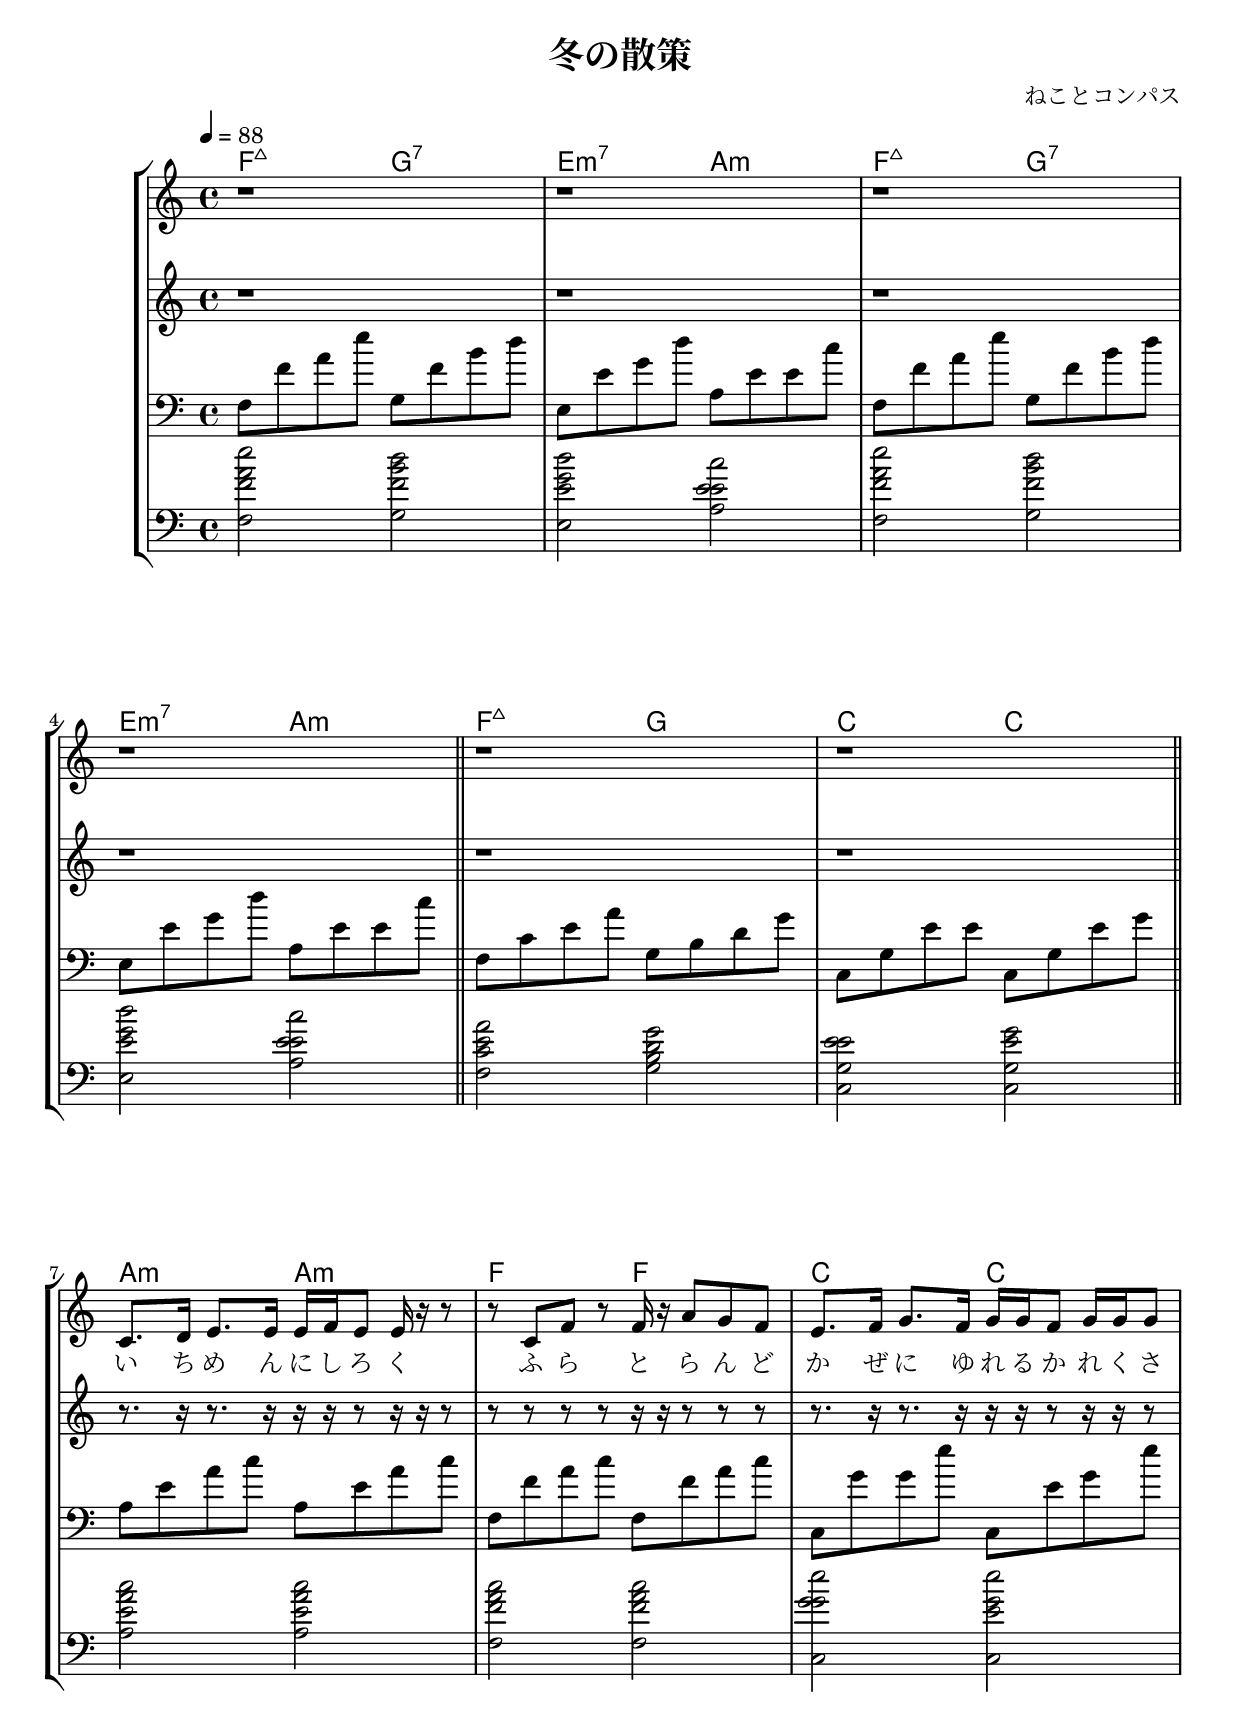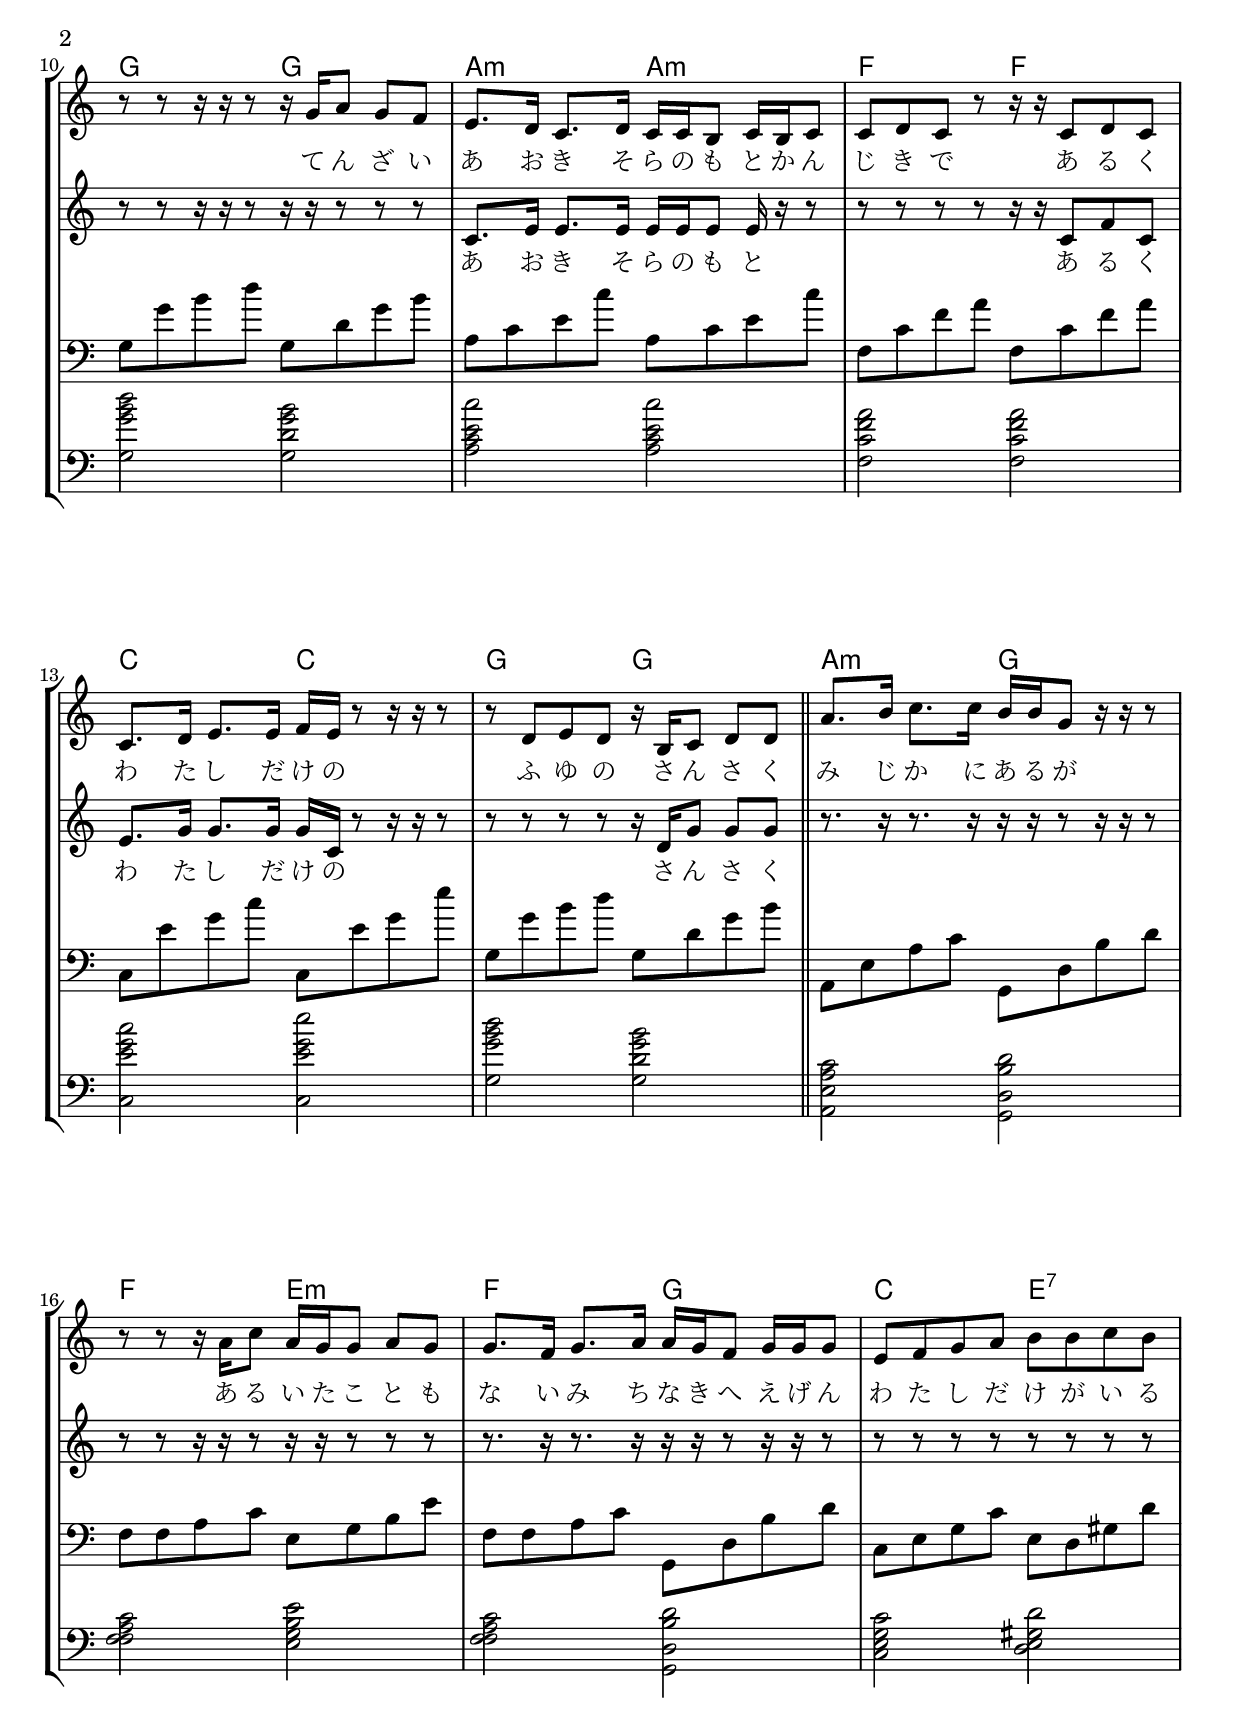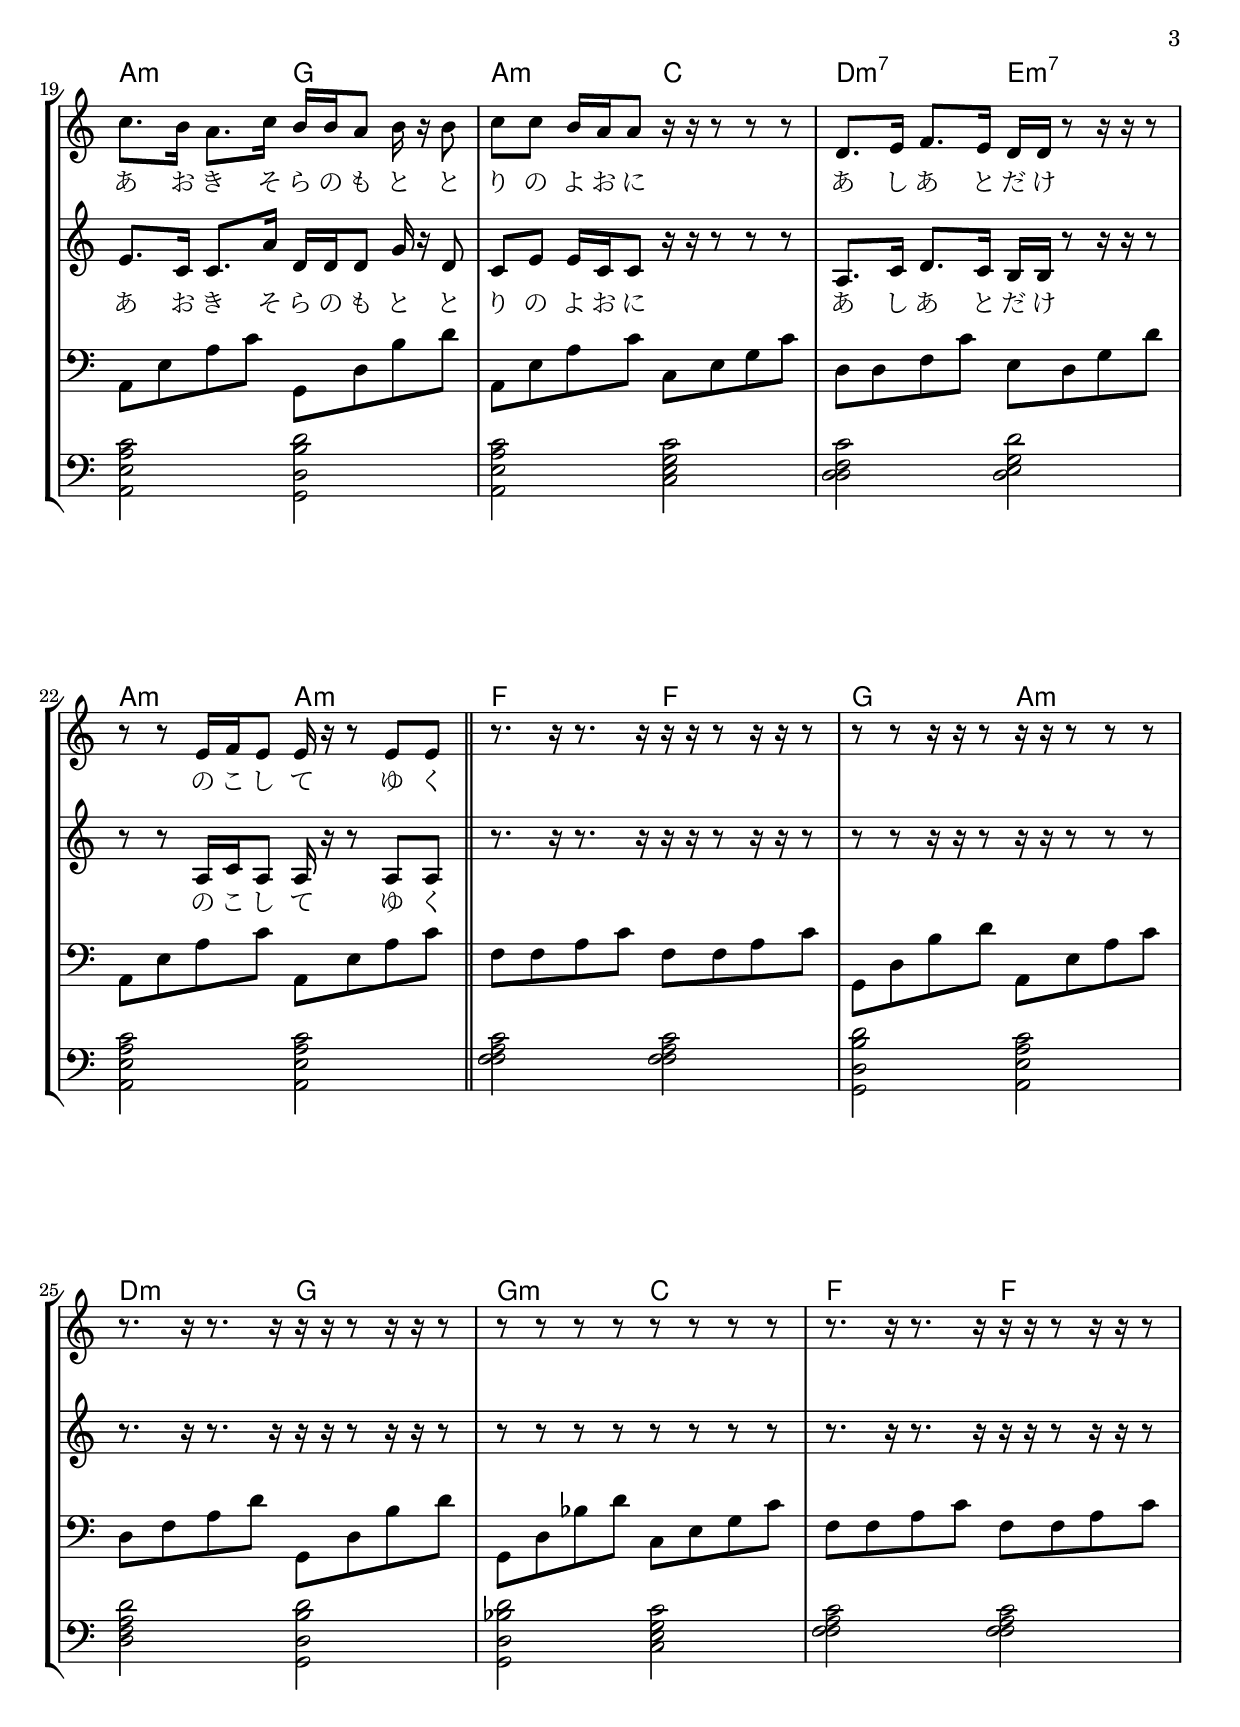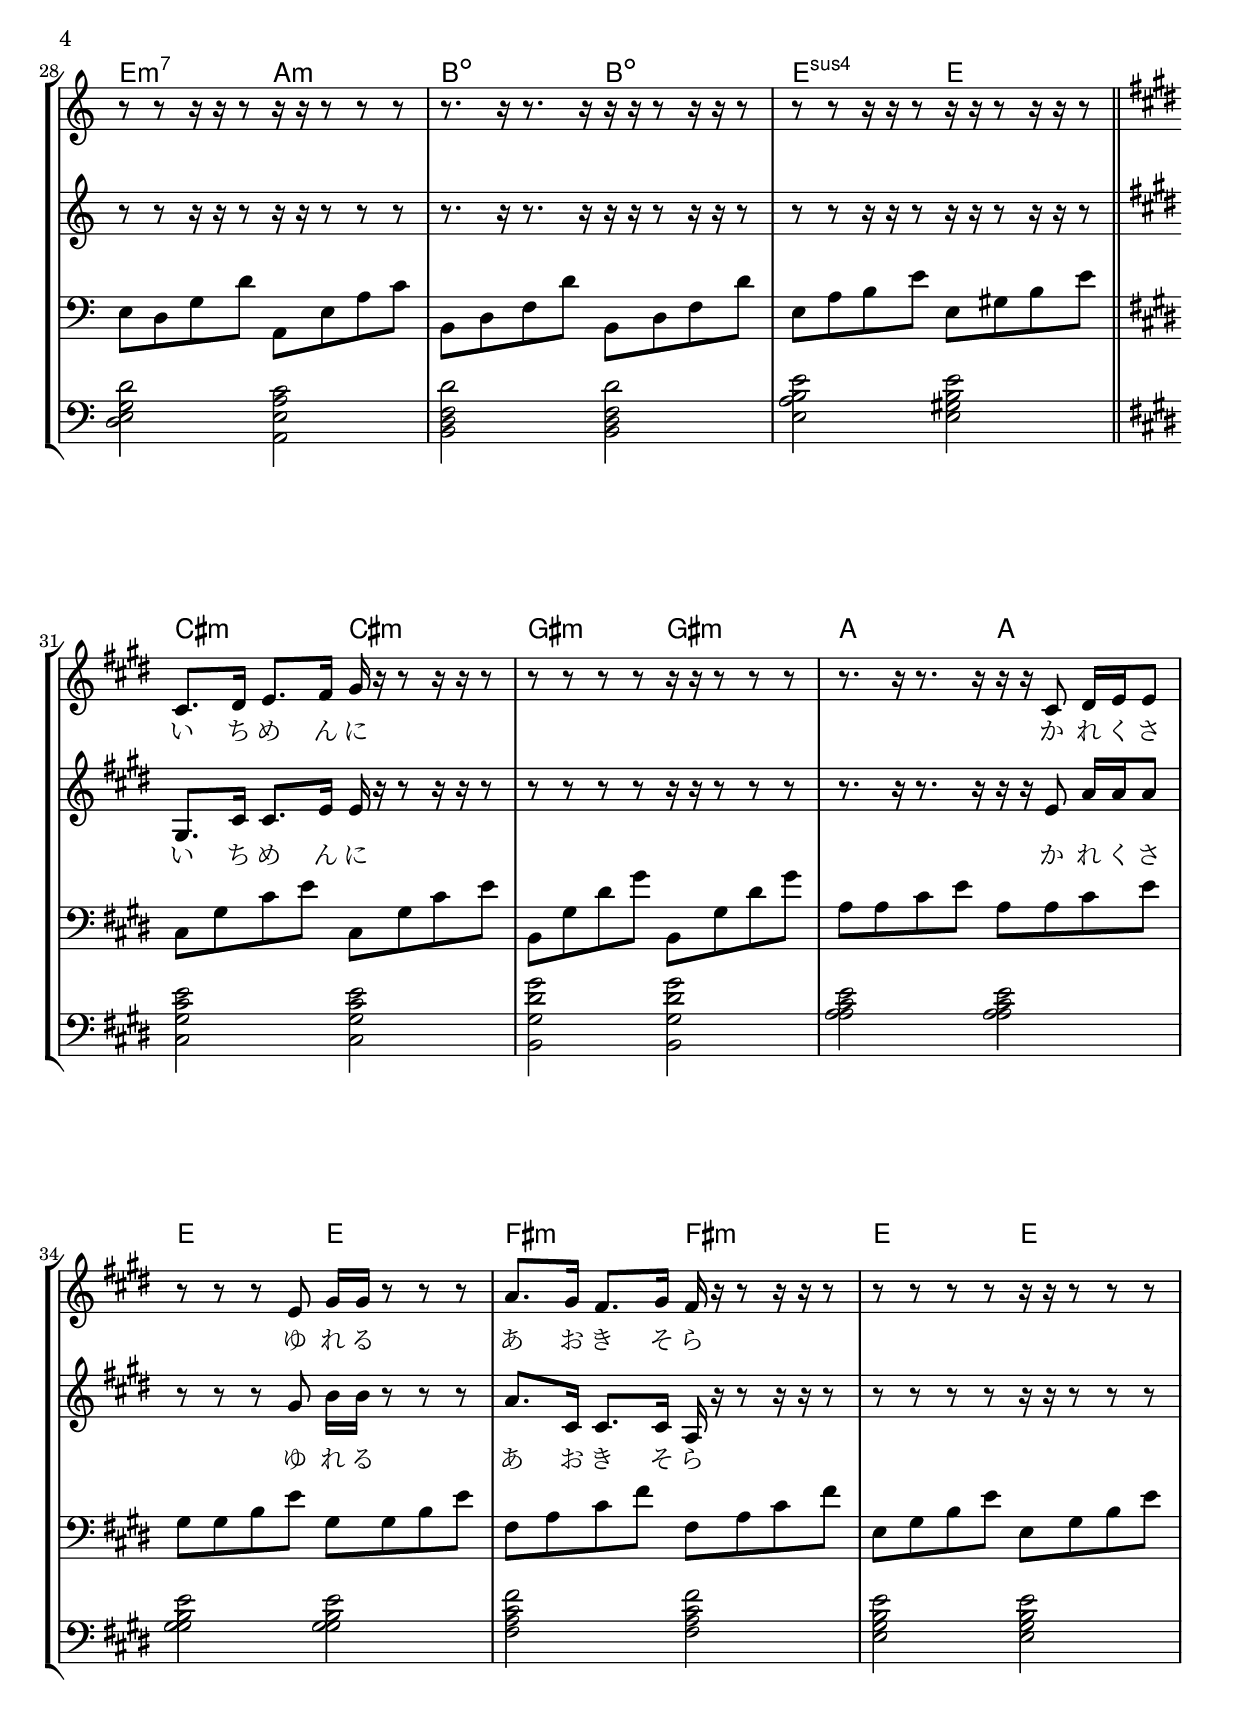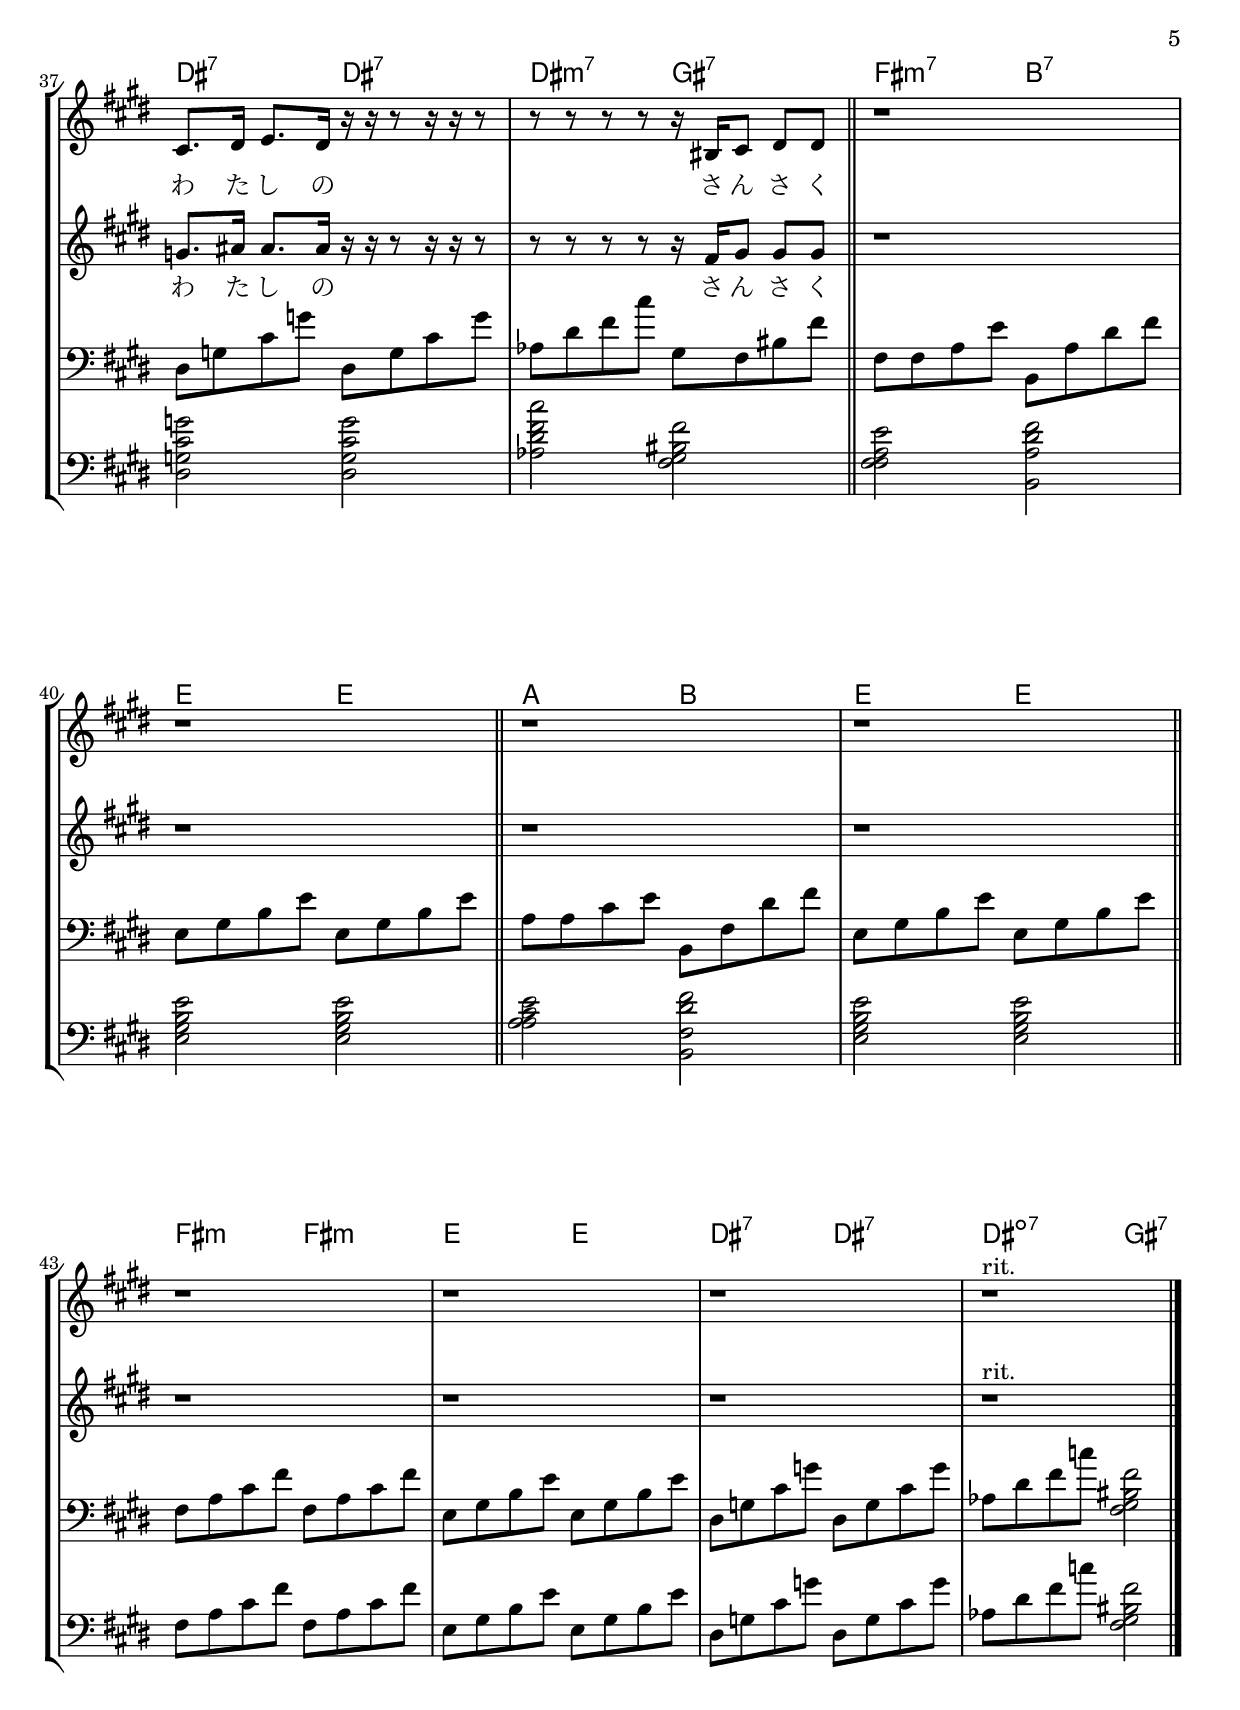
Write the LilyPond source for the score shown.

\version "2.12.1"

\header {
	title = \markup {冬の散策}
	composer = \markup \center-column {ねことコンパス}
}

harmony = \chordmode {
	f2:maj7 g:7 e:min7 a:m f:maj7 g:7 e:min7 a:m 

	f:maj7 g c c 

	a:m a:m f f c c g g a:m a:m f f c c g g 

	a:m g f e:m f g c e:7 a:m g a:m c d:min7 e:min7 a:m a:m 

	f f g a:m d:m g g:m c f f e:min7 a:m b:dim b:dim e:sus4 e 

	cis:m cis:m gis:m gis:m a a e e fis:m fis:m e e dis:7 dis:7 dis:m7 gis:7 

	fis:min7 b:7 e e 

	a b e e 

	fis:m fis:m e e dis:7 dis:7 dis:dim7 gis:7 
}

melody = {
	\key c \major
	\tempo 4 = 88
	r1 | r1 | r1 | r1   
	r1 | r1   
	\set Staff.midiInstrument = #"fss0.35"
	c'8.  d'16  e'8.  e'16  e'16  f'16  e'8  e'16  r16  r8 
	r8  c'8  f'8  r8  f'16  r16  a'8  g'8  f'8 
	e'8.  f'16  g'8.  f'16  g'16  g'16  f'8  g'16  g'16  g'8 
	r8  r8  r16  r16  r8  r16  g'16  a'8  g'8  f'8 
	e'8.  d'16  c'8.  d'16  c'16  c'16  b8  c'16  b16  c'8 
	c'8  d'8  c'8  r8  r16  r16  c'8  d'8  c'8 
	c'8.  d'16  e'8.  e'16  f'16  e'16  r8  r16  r16  r8 
	r8  d'8  e'8  d'8  r16  b16  c'8  d'8  d'8
	\set Staff.midiInstrument = #"fss0.35"
	a'8.  b'16  c''8.  c''16  b'16  b'16  g'8  r16  r16  r8 
	r8  r8  r16  a'16  c''8  a'16  g'16  g'8  a'8  g'8 
	g'8.  f'16  g'8.  a'16  a'16  g'16  f'8  g'16  g'16  g'8 
	e'8  f'8  g'8  a'8  b'8  b'8  c''8  b'8 
	c''8.  b'16  a'8.  c''16  b'16  b'16  a'8  b'16  r16  b'8 
	c''8  c''8  b'16  a'16  a'8  r16  r16  r8  r8  r8 
	d'8.  e'16  f'8.  e'16  d'16  d'16  r8  r16  r16  r8 
	r8  r8  e'16  f'16  e'8  e'16  r16  r8  e'8  e'8
	\set Staff.midiInstrument = #"Acoustic grand"
	r8.  r16  r8.  r16  r16  r16  r8  r16  r16  r8 
	r8  r8  r16  r16  r8  r16  r16  r8  r8  r8 
	r8.  r16  r8.  r16  r16  r16  r8  r16  r16  r8 
	r8  r8  r8  r8  r8  r8  r8  r8 
	r8.  r16  r8.  r16  r16  r16  r8  r16  r16  r8 
	r8  r8  r16  r16  r8  r16  r16  r8  r8  r8 
	r8.  r16  r8.  r16  r16  r16  r8  r16  r16  r8 
	r8  r8  r16  r16  r8  r16  r16  r8  r16  r16  r8
	\set Staff.midiInstrument = #"FX 4 (atmosphere)"
		\key e \major
cis'8.  dis'16  e'8.  fis'16  gis'16  r16  r8  r16  r16  r8 
	r8  r8  r8  r8  r16  r16  r8  r8  r8 
	r8.  r16  r8.  r16  r16  r16  cis'8  dis'16  e'16  e'8 
	r8  r8  r8  e'8  gis'16  gis'16  r8  r8  r8 
	a'8.  gis'16  fis'8.  gis'16  fis'16  r16  r8  r16  r16  r8 
	r8  r8  r8  r8  r16  r16  r8  r8  r8 
	cis'8.  dis'16  e'8.  dis'16  r16  r16  r8  r16  r16  r8 
	r8  r8  r8  r8  r16  bis16  cis'8  dis'8  dis'8
	r1 | r1   
	r1 | r1   
	r1 | r1 | r1 | r1^"rit." \bar "|."
}

words = \lyricmode {
	
	
	い  ち  め  ん  に  し  ろ  く  ふ  ら  と  ら  ん  ど  か  ぜ  に  ゆ  れ  る  か  れ  く  さ  て  ん  ざ  い  あ  お  き  そ  ら  の  も  と  か  ん  じ  き  で  あ  る  く  わ  た  し  だ  け  の  ふ  ゆ  の  さ  ん  さ  く  
	み  じ  か  に  あ  る  が  あ  る  い  た  こ  と  も  な  い  み  ち  な  き  へ  え  げ  ん  わ  た  し  だ  け  が  い  る  あ  お  き  そ  ら  の  も  と  と  り  の  よ  お  に  あ  し  あ  と  だ  け  の  こ  し  て  ゆ  く  
	
	い  ち  め  ん  に  か  れ  く  さ  ゆ  れ  る  あ  お  き  そ  ら  わ  た  し  の  さ  ん  さ  く  
	
	
	
}

secondmelody = {
	\key c \major
	\tempo 4 = 88
	r1 | r1 | r1 | r1   
	r1 | r1   
	\set Staff.midiInstrument = #"Synthstrings 1"
	r8.  r16  r8.  r16  r16  r16  r8  r16  r16  r8 
	r8  r8  r8  r8  r16  r16  r8  r8  r8 
	r8.  r16  r8.  r16  r16  r16  r8  r16  r16  r8 
	r8  r8  r16  r16  r8  r16  r16  r8  r8  r8 
	c'8.  e'16  e'8.  e'16  e'16  e'16  e'8  e'16  r16  r8 
	r8  r8  r8  r8  r16  r16  c'8  f'8  c'8 
	e'8.  g'16  g'8.  g'16  g'16  c'16  r8  r16  r16  r8 
	r8  r8  r8  r8  r16  d'16  g'8  g'8  g'8
	\set Staff.midiInstrument = #"fss0.42"
	r8.  r16  r8.  r16  r16  r16  r8  r16  r16  r8 
	r8  r8  r16  r16  r8  r16  r16  r8  r8  r8 
	r8.  r16  r8.  r16  r16  r16  r8  r16  r16  r8 
	r8  r8  r8  r8  r8  r8  r8  r8 
	e'8.  c'16  c'8.  a'16  d'16  d'16  d'8  g'16  r16  d'8 
	c'8  e'8  e'16  c'16  c'8  r16  r16  r8  r8  r8 
	a8.  c'16  d'8.  c'16  b16  b16  r8  r16  r16  r8 
	r8  r8  a16  c'16  a8  a16  r16  r8  a8  a8
	\set Staff.midiInstrument = #"Pad 8 (sweep)"
	r8.  r16  r8.  r16  r16  r16  r8  r16  r16  r8 
	r8  r8  r16  r16  r8  r16  r16  r8  r8  r8 
	r8.  r16  r8.  r16  r16  r16  r8  r16  r16  r8 
	r8  r8  r8  r8  r8  r8  r8  r8 
	r8.  r16  r8.  r16  r16  r16  r8  r16  r16  r8 
	r8  r8  r16  r16  r8  r16  r16  r8  r8  r8 
	r8.  r16  r8.  r16  r16  r16  r8  r16  r16  r8 
	r8  r8  r16  r16  r8  r16  r16  r8  r16  r16  r8
	\set Staff.midiInstrument = #"Acoustic grand"
		\key e \major
gis8.  cis'16  cis'8.  e'16  e'16  r16  r8  r16  r16  r8 
	r8  r8  r8  r8  r16  r16  r8  r8  r8 
	r8.  r16  r8.  r16  r16  r16  e'8  a'16  a'16  a'8 
	r8  r8  r8  gis'8  b'16  b'16  r8  r8  r8 
	a'8.  cis'16  cis'8.  cis'16  a16  r16  r8  r16  r16  r8 
	r8  r8  r8  r8  r16  r16  r8  r8  r8 
	g'8.  ais'16  ais'8.  ais'16  r16  r16  r8  r16  r16  r8 
	r8  r8  r8  r8  r16  fis'16  gis'8  gis'8  gis'8
	r1 | r1   
	r1 | r1   
	r1 | r1 | r1 | r1^"rit." \bar "|."
}

secondwords = \lyricmode {
	
	
	あ  お  き  そ  ら  の  も  と  あ  る  く  わ  た  し  だ  け  の  さ  ん  さ  く  
	あ  お  き  そ  ら  の  も  と  と  り  の  よ  お  に  あ  し  あ  と  だ  け  の  こ  し  て  ゆ  く  
	
	い  ち  め  ん  に  か  れ  く  さ  ゆ  れ  る  あ  お  き  そ  ら  わ  た  し  の  さ  ん  さ  く  
	
	
	
}

tempochange = {
	\tempo 4 = 88
	r1 | r1 | r1 | r1 \bar "||"
	\tempo 4 = 88
	r1 | r1 \bar "||"
	\tempo 4 = 88
	r1 | r1 | r1 | r1 | r1 | r1 | r1 | r1 \bar "||"
	\tempo 4 = 88
	r1 | r1 | r1 | r1 | r1 | r1 | r1 | r1 \bar "||"
	\tempo 4 = 88
	r1 | r1 | r1 | r1 | r1 | r1 | r1 | r1 \bar "||"
	\tempo 4 = 88
	r1 | r1 | r1 | r1 | r1 | r1 | r1 | r1 \bar "||"
	\tempo 4 = 88
	r1 | r1 \bar "||"
	\tempo 4 = 88
	r1 | r1 \bar "||"
	\tempo 4 = 88
	r1 | r1 | r1 | \tempo 4 = 66 r2 \tempo 4 = 58 r2 \bar "|."
}

mainacc = {
	\clef bass
	\set Staff.midiInstrument = #"Acoustic Guitar (steel)"
	\key c \major
	\tempo 4 = 88
	f8 f'8 a'8 e''8
	g8 f'8 b'8 d''8
	e8 e'8 g'8 d''8
	a8 e'8 e'8 c''8
	f8 f'8 a'8 e''8
	g8 f'8 b'8 d''8
	e8 e'8 g'8 d''8
	a8 e'8 e'8 c''8
	\bar "||"

	\set Staff.midiInstrument = #"Acoustic Guitar (steel)"
	f8 c'8 e'8 a'8
	g8 b8 d'8 g'8
	c8 g8 e'8 e'8
	c8 g8 e'8 g'8
	\bar "||"

	\set Staff.midiInstrument = #"Acoustic Guitar (steel)"
	a8 e'8 a'8 c''8
	a8 e'8 a'8 c''8
	f8 f'8 a'8 c''8
	f8 f'8 a'8 c''8
	c8 g'8 g'8 e''8
	c8 e'8 g'8 e''8
	g8 g'8 b'8 d''8
	g8 d'8 g'8 b'8
	a8 c'8 e'8 c''8
	a8 c'8 e'8 c''8
	f8 c'8 f'8 a'8
	f8 c'8 f'8 a'8
	c8 e'8 g'8 c''8
	c8 e'8 g'8 e''8
	g8 g'8 b'8 d''8
	g8 d'8 g'8 b'8
	\bar "||"

	\set Staff.midiInstrument = #"Acoustic Guitar (steel)"
	a,8 e8 a8 c'8
	g,8 d8 b8 d'8
	f8 f8 a8 c'8
	e8 g8 b8 e'8
	f8 f8 a8 c'8
	g,8 d8 b8 d'8
	c8 e8 g8 c'8
	e8 d8 gis8 d'8
	a,8 e8 a8 c'8
	g,8 d8 b8 d'8
	a,8 e8 a8 c'8
	c8 e8 g8 c'8
	d8 d8 f8 c'8
	e8 d8 g8 d'8
	a,8 e8 a8 c'8
	a,8 e8 a8 c'8
	\bar "||"

	\set Staff.midiInstrument = #"Pad 1 (new age)"
	f8 f8 a8 c'8
	f8 f8 a8 c'8
	g,8 d8 b8 d'8
	a,8 e8 a8 c'8
	d8 f8 a8 d'8
	g,8 d8 b8 d'8
	g,8 d8 bes8 d'8
	c8 e8 g8 c'8
	f8 f8 a8 c'8
	f8 f8 a8 c'8
	e8 d8 g8 d'8
	a,8 e8 a8 c'8
	b,8 d8 f8 d'8
	b,8 d8 f8 d'8
	e8 a8 b8 e'8
	e8 gis8 b8 e'8
	\bar "||"

	\set Staff.midiInstrument = #"Acoustic Guitar (steel)"
	\key e \major
	cis8 gis8 cis'8 e'8
	cis8 gis8 cis'8 e'8
	b,8 gis8 dis'8 gis'8
	b,8 gis8 dis'8 gis'8
	a8 a8 cis'8 e'8
	a8 a8 cis'8 e'8
	gis8 gis8 b8 e'8
	gis8 gis8 b8 e'8
	fis8 a8 cis'8 fis'8
	fis8 a8 cis'8 fis'8
	e8 gis8 b8 e'8
	e8 gis8 b8 e'8
	dis8 g8 cis'8 g'8
	dis8 g8 cis'8 g'8
	as8 dis'8 fis'8 cis''8
	gis8 fis8 bis8 fis'8
	\bar "||"

	\set Staff.midiInstrument = #"Acoustic Guitar (steel)"
	fis8 fis8 a8 e'8
	b,8 a8 dis'8 fis'8
	e8 gis8 b8 e'8
	e8 gis8 b8 e'8
	\bar "||"

	\set Staff.midiInstrument = #"Acoustic Guitar (steel)"
	a8 a8 cis'8 e'8
	b,8 fis8 dis'8 fis'8
	e8 gis8 b8 e'8
	e8 gis8 b8 e'8
	\bar "||"

	\set Staff.midiInstrument = #"Acoustic Guitar (steel)"
	fis8 a8 cis'8 fis'8
	fis8 a8 cis'8 fis'8
	e8 gis8 b8 e'8
	e8 gis8 b8 e'8
	dis8 g8 cis'8 g'8
	dis8 g8 cis'8 g'8
	as8 dis'8 fis'8 c''8
	<gis fis bis fis'>2
	\bar "|."
}

subacc = {
	\clef bass
	\set Staff.midiInstrument = #"Acoustic grand"
	\key c \major
	\tempo 4 = 88
	<f f' a' e''>2
	<g f' b' d''>2
	<e e' g' d''>2
	<a e' e' c''>2
	<f f' a' e''>2
	<g f' b' d''>2
	<e e' g' d''>2
	<a e' e' c''>2
	\bar "||"

	\set Staff.midiInstrument = #"String Ensemble 2"
	<f c' e' a'>2
	<g b d' g'>2
	<c g e' e'>2
	<c g e' g'>2
	\bar "||"

	\set Staff.midiInstrument = #"Electric Guitar (clean)"
	<a e' a' c''>2
	<a e' a' c''>2
	<f f' a' c''>2
	<f f' a' c''>2
	<c g' g' e''>2
	<c e' g' e''>2
	<g g' b' d''>2
	<g d' g' b'>2
	<a c' e' c''>2
	<a c' e' c''>2
	<f c' f' a'>2
	<f c' f' a'>2
	<c e' g' c''>2
	<c e' g' e''>2
	<g g' b' d''>2
	<g d' g' b'>2
	\bar "||"

	\set Staff.midiInstrument = #"Acoustic grand"
	<a, e a c'>2
	<g, d b d'>2
	<f f a c'>2
	<e g b e'>2
	<f f a c'>2
	<g, d b d'>2
	<c e g c'>2
	<e d gis d'>2
	<a, e a c'>2
	<g, d b d'>2
	<a, e a c'>2
	<c e g c'>2
	<d d f c'>2
	<e d g d'>2
	<a, e a c'>2
	<a, e a c'>2
	\bar "||"

	\set Staff.midiInstrument = #"Electric Guitar (clean)"
	<f f a c'>2
	<f f a c'>2
	<g, d b d'>2
	<a, e a c'>2
	<d f a d'>2
	<g, d b d'>2
	<g, d bes d'>2
	<c e g c'>2
	<f f a c'>2
	<f f a c'>2
	<e d g d'>2
	<a, e a c'>2
	<b, d f d'>2
	<b, d f d'>2
	<e a b e'>2
	<e gis b e'>2
	\bar "||"

	\set Staff.midiInstrument = #"Bright Acoustic"
	\key e \major
	<cis gis cis' e'>2
	<cis gis cis' e'>2
	<b, gis dis' gis'>2
	<b, gis dis' gis'>2
	<a a cis' e'>2
	<a a cis' e'>2
	<gis gis b e'>2
	<gis gis b e'>2
	<fis a cis' fis'>2
	<fis a cis' fis'>2
	<e gis b e'>2
	<e gis b e'>2
	<dis g cis' g'>2
	<dis g cis' g'>2
	<as dis' fis' cis''>2
	<gis fis bis fis'>2
	\bar "||"

	\set Staff.midiInstrument = #"Pad 8 (sweep)"
	<fis fis a e'>2
	<b, a dis' fis'>2
	<e gis b e'>2
	<e gis b e'>2
	\bar "||"

	\set Staff.midiInstrument = #"Acoustic grand"
	<a a cis' e'>2
	<b, fis dis' fis'>2
	<e gis b e'>2
	<e gis b e'>2
	\bar "||"

	\set Staff.midiInstrument = #"Pad 3 (polysynth)"
	fis8 a8 cis'8 fis'8
	fis8 a8 cis'8 fis'8
	e8 gis8 b8 e'8
	e8 gis8 b8 e'8
	dis8 g8 cis'8 g'8
	dis8 g8 cis'8 g'8
	as8 dis'8 fis'8 c''8
	<gis fis bis fis'>2
	\bar "|."
}

percA = {
	\drummode {
	r1  |r1  |r1  |r2 r8 hho4 hho8  \bar "||"
	r1  |r2. hho4  \bar "||"
	cymr4 cymr4 cymr4 cymr4  |cymr4 cymr8 cymr16 cymr16 cymr4 cymr4  |cymr4 cymr4 cymr4 cymr4  |cymr4 cymr2.  |cymr4 cymr4 cymr4 cymr4  |cymr4 cymr8 cymr16 cymr16 cymr4 cymr4  |cymr4 cymr4 cymr4 cymr4  |cymr4 cymr2.  \bar "||"
	r1  |r1  |r1  |r1  |r1  |r1  |r1  |r2 r8 hho4 hho8  \bar "||"
	cymr4 cymr4 cymr4 cymr4  |cymr4 cymr8 cymr16 cymr16 cymr4 cymr4  |cymr4 cymr4 cymr4 cymr4  |cymr4 cymr2.  |cymr4 cymr4 cymr4 cymr4  |cymr4 cymr8 cymr16 cymr16 cymr4 cymr4  |cymr4 cymr4 cymr4 cymr4  |cymr4 cymr2.  \bar "||"
	r1  |r1  |r1  |r1  |r1  |r1  |r1  |r2 r8 hho4 hho8  \bar "||"
	cymr4 cymr4 cymr4 cymr4  |cymr4 cymr8 cymr16 cymr16 cymr4 cymr4  \bar "||"
	r1 |r1 \bar "||"
	hh8 hh8 hh8 hh8 hh8 hh8 hh8 hh8  |hh8 hh8 hh8 hh8 hh4 hh8 hh8  |hh8 hh8 hh8 hh8 hh8 hh8 hh8 hh8  |r8 hh2. r8  \bar "|."
	}
}

percB = {
	\drummode {
	r4. hhp2 hhp8  |r4. hhp2 hhp8  |r4. hhp2 hhp8  |hhp4 hhp4 hhp4 hhp4  \bar "||"
	r16 hhp16 hhp8 hhp16 hhp8 hhp2 r16  |r16 hhp16 hhp8 hhp16 hhp8 hhp2 hhp16  \bar "||"
	r2 sn2  |r2 sn2  |r2 sn2  |r8 sn8 sn2.  |r2 sn2  |r2 sn2  |r2 sn2  |r8 sn8 sn2.  \bar "||"
	r4. hhp2 hhp8  |r4. hhp2 hhp8  |r4. hhp2 hhp8  |r4. hhp2 hhp8  |r4. hhp2 hhp8  |r4. hhp2 hhp8  |r4. hhp2 hhp8  |hhp4 hhp4 hhp4 hhp4  \bar "||"
	r2 sn2  |r2 sn2  |r2 sn2  |r8 sn8 sn2.  |r2 sn2  |r2 sn2  |r2 sn2  |r8 sn8 sn2.  \bar "||"
	r4. hhp2 hhp8  |r4. hhp2 hhp8  |r4. hhp2 hhp8  |r4. hhp2 hhp8  |r4. hhp2 hhp8  |r4. hhp2 hhp8  |r4. hhp2 hhp8  |hhp4 hhp4 hhp4 hhp4  \bar "||"
	r2 sn2  |r2 sn2  \bar "||"
	r1 |r1 \bar "||"
	r4 sn8. sn8 sn8. sn8. sn16  |r4 sn8. sn8 sn8. sn4  |r4 sn8. sn8 sn8. sn8. sn16  |r4 sn2 sn4  \bar "|."
	}
}

percC = {
	\drummode {
	hh4 hh4 hh4 hh4  |hh4 hh4 hh4 hh4  |hh4 hh4 hh4 hh4  |r4. hh2 r8  \bar "||"
	hh8. hh8. hh2 r8  |hh8. hh8. hh4 hh4 hh8  \bar "||"
	bd2. r8 bd8  |bd2. r8 bd8  |bd2. r8 bd8  |bd4. bd8 bd4. bd8  |bd2. r8 bd8  |bd2. r8 bd8  |bd2. r8 bd8  |bd2 r8 bd4.  \bar "||"
	hh4 hh4 hh4 hh4  |hh4 hh4 hh4 hh4  |hh4 hh4 hh4 hh4  |hh4 hh4 hh4 hh4  |hh4 hh4 hh4 hh4  |hh4 hh4 hh4 hh4  |hh4 hh4 hh4 hh4  |r4. hh2 r8  \bar "||"
	bd2. r8 bd8  |bd2. r8 bd8  |bd2. r8 bd8  |bd4. bd8 bd4. bd8  |bd2. r8 bd8  |bd2. r8 bd8  |bd2. r8 bd8  |bd2 r8 bd4.  \bar "||"
	hh4 hh4 hh4 hh4  |hh4 hh4 hh4 hh4  |hh4 hh4 hh4 hh4  |hh4 hh4 hh4 hh4  |hh4 hh4 hh4 hh4  |hh4 hh4 hh4 hh4  |hh4 hh4 hh4 hh4  |r4. hh2 r8  \bar "||"
	bd2. r8 bd8  |bd2 r8 bd4.  \bar "||"
	r1 |r1 \bar "||"
	bd8 bd4 bd2 bd8  |bd8 bd2 bd4.  |bd8 bd4 bd2 bd8  |bd8 bd4. bd4. bd8  \bar "|."
	}
}

percD = {
	\drummode {
	bd2. r8 bd8  |bd8. bd8. bd2 bd8  |bd2. r8 bd8  |bd8. bd4. r16 bd4 bd8  \bar "||"
	r2 ss2  |r2 ss2  \bar "||"
	r1 |r1 |r1 |r2 r8 tommh8 tommh4  |r1 |r1 |r1 |r8. tommh8. tommh2 r8  \bar "||"
	bd2. r8 bd8  |bd8. bd8. bd2 bd8  |bd2. r8 bd8  |bd8. bd8. bd2 bd8  |bd2. r8 bd8  |bd8. bd8. bd2 bd8  |bd2. r8 bd8  |bd8. bd4. r16 bd4 bd8  \bar "||"
	r1 |r1 |r1 |r2 r8 tommh8 tommh4  |r1 |r1 |r1 |r8. tommh8. tommh2 r8  \bar "||"
	bd2. r8 bd8  |bd8. bd8. bd2 bd8  |bd2. r8 bd8  |bd8. bd8. bd2 bd8  |bd2. r8 bd8  |bd8. bd8. bd2 bd8  |bd2. r8 bd8  |bd8. bd4. r16 bd4 bd8  \bar "||"
	r1 |r8. tommh8. tommh2 r8  \bar "||"
	r1 |r1 \bar "||"
	r1  |r2 r8 hho4.  |r1  |r4. r16 hho2 r16  \bar "|."
	}
}

percE = {
	\drummode {
	r1 | r1 | r1 | r1 \bar "||"
	bd2 r8 bd4 bd8  |bd4. bd4 bd4.  \bar "||"
	r1 |r1 |r1 |r2. r8 toml8  |r1 |r1 |r1 |r2. toml8 toml8  \bar "||"
	r1 | r1 | r1 | r1 | r1 | r1 | r1 | r1 \bar "||"
	r1 |r1 |r1 |r2. r8 toml8  |r1 |r1 |r1 |r2. toml8 toml8  \bar "||"
	r1 | r1 | r1 | r1 | r1 | r1 | r1 | r1 \bar "||"
	r1 |r2. toml8 toml8  \bar "||"
	r1 |r1 \bar "||"
	r1 |r1 |r1 |cymc1  \bar "|."
	}
}

percF = {
	\drummode {
	r1 | r1 | r1 | r1 \bar "||"
	r1 | r1 \bar "||"
	r1 |r1 |r1 |r1 |r1 |r1 |r1 |hho1  \bar "||"
	r1 | r1 | r1 | r1 | r1 | r1 | r1 | r1 \bar "||"
	r1 |r1 |r1 |r1 |r1 |r1 |r1 |hho1  \bar "||"
	r1 | r1 | r1 | r1 | r1 | r1 | r1 | r1 \bar "||"
	r1 |hho1  \bar "||"
	r1 | r1 \bar "||"
	r1 |r1 |r1 |r4 r16 tommh16 tommh4. tommh4  \bar "|."
	}
}

percG = {
	\drummode {
	r1 | r1 | r1 | r1 \bar "||"
	r1 | r1 \bar "||"
	r1 | r1 | r1 | r1 | r1 | r1 | r1 | r1 \bar "||"
	r1 | r1 | r1 | r1 | r1 | r1 | r1 | r1 \bar "||"
	r1 | r1 | r1 | r1 | r1 | r1 | r1 | r1 \bar "||"
	r1 | r1 | r1 | r1 | r1 | r1 | r1 | r1 \bar "||"
	r1 | r1 \bar "||"
	r1 | r1 \bar "||"
	r1 |r1 |r1 |r4. r16 tomml4. tomml8.  \bar "|."
	}
}

percH = {
	\drummode {
	r1 | r1 | r1 | r1 \bar "||"
	r1 | r1 \bar "||"
	r1 | r1 | r1 | r1 | r1 | r1 | r1 | r1 \bar "||"
	r1 | r1 | r1 | r1 | r1 | r1 | r1 | r1 \bar "||"
	r1 | r1 | r1 | r1 | r1 | r1 | r1 | r1 \bar "||"
	r1 | r1 | r1 | r1 | r1 | r1 | r1 | r1 \bar "||"
	r1 | r1 \bar "||"
	r1 | r1 \bar "||"
	r1 |r1 |r1 |r2 r16 toml8 toml4 r16  \bar "|."
	}
}

percI = {
	\drummode {
	r1 | r1 | r1 | r1 \bar "||"
	r1 | r1 \bar "||"
	r1 | r1 | r1 | r1 | r1 | r1 | r1 | r1 \bar "||"
	r1 | r1 | r1 | r1 | r1 | r1 | r1 | r1 \bar "||"
	r1 | r1 | r1 | r1 | r1 | r1 | r1 | r1 \bar "||"
	r1 | r1 | r1 | r1 | r1 | r1 | r1 | r1 \bar "||"
	r1 | r1 \bar "||"
	r1 | r1 \bar "||"
	r1 |r1 |r1 |r2 r8 tomfh4 tomfh8  \bar "|."
	}
}

\score {
	<<
		\new StaffGroup <<
			\new ChordNames {\harmony}
			\new Voice = "melody" {\melody}
			\new Lyrics \lyricsto "melody" \words
			\new Voice = "secondmelody" {\secondmelody}
			\new Lyrics \lyricsto "secondmelody" \secondwords
			\new Staff = "mainacc" {\mainacc}
			\new Staff = "subacc" {\subacc}
		>>
	>>
	\layout { }
}
